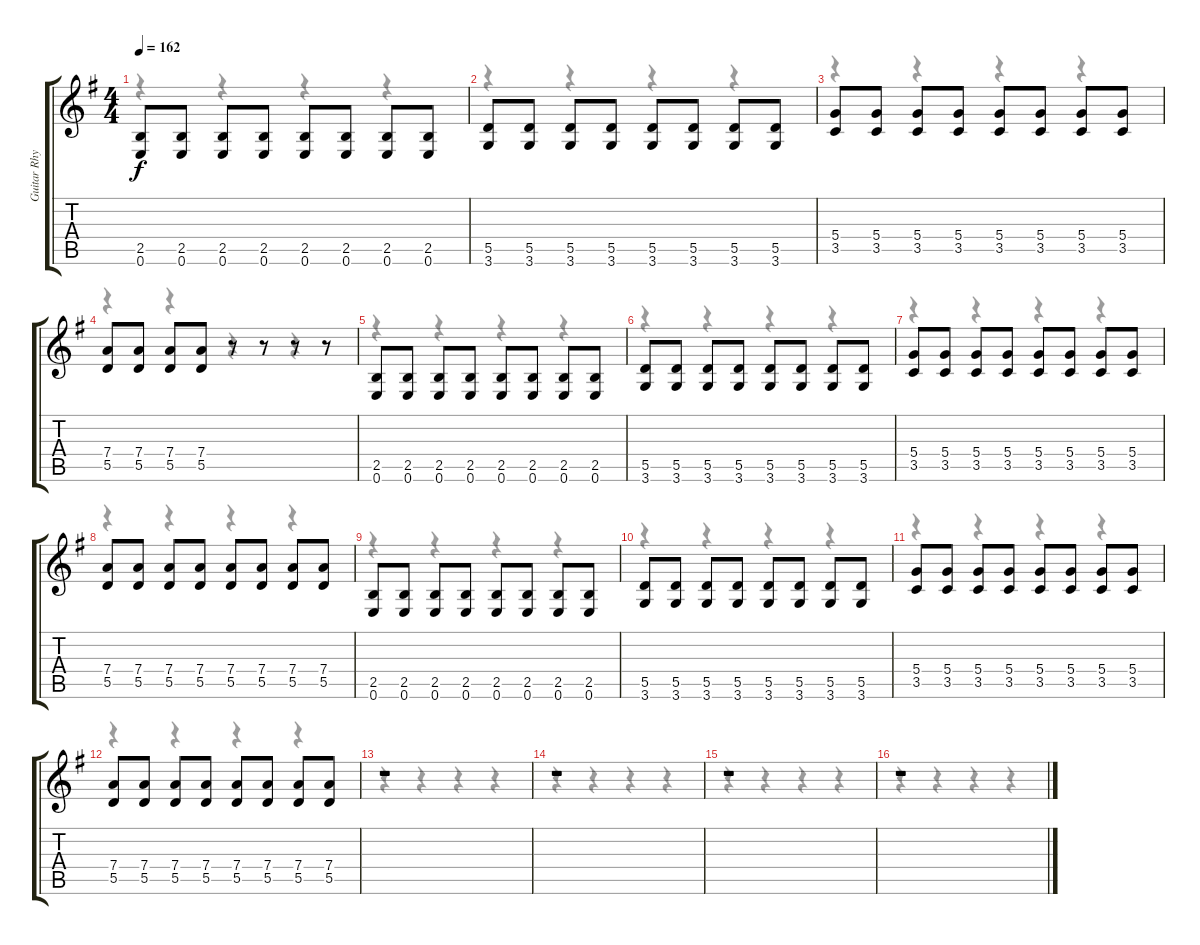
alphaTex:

\track ("Guitar Rhythm" "Guitar Rhy") {instrument distortionguitar}
\staff {score tabs}
\tuning (E4 B3 G3 D3 A2 E2) {hide}
\voice
\ts (4 4)
\tempo 162
\clef g2
\ks g
(2.5 0.6).8{dy f} (2.5 0.6).8 (2.5 0.6).8 (2.5 0.6).8 (2.5 0.6).8 (2.5 0.6).8 (2.5 0.6).8 (2.5 0.6).8 |
(5.5 3.6).8 (5.5 3.6).8 (5.5 3.6).8 (5.5 3.6).8 (5.5 3.6).8 (5.5 3.6).8 (5.5 3.6).8 (5.5 3.6).8 |
(5.4 3.5).8 (5.4 3.5).8 (5.4 3.5).8 (5.4 3.5).8 (5.4 3.5).8 (5.4 3.5).8 (5.4 3.5).8 (5.4 3.5).8 |
(7.4 5.5).8 (7.4 5.5).8 (7.4 5.5).8 (7.4 5.5).8 r.8 r.8 r.8 r.8 |
(2.5 0.6).8 (2.5 0.6).8 (2.5 0.6).8 (2.5 0.6).8 (2.5 0.6).8 (2.5 0.6).8 (2.5 0.6).8 (2.5 0.6).8 |
(5.5 3.6).8 (5.5 3.6).8 (5.5 3.6).8 (5.5 3.6).8 (5.5 3.6).8 (5.5 3.6).8 (5.5 3.6).8 (5.5 3.6).8 |
(5.4 3.5).8 (5.4 3.5).8 (5.4 3.5).8 (5.4 3.5).8 (5.4 3.5).8 (5.4 3.5).8 (5.4 3.5).8 (5.4 3.5).8 |
(7.4 5.5).8 (7.4 5.5).8 (7.4 5.5).8 (7.4 5.5).8 (7.4 5.5).8 (7.4 5.5).8 (7.4 5.5).8 (7.4 5.5).8 |
(2.5 0.6).8 (2.5 0.6).8 (2.5 0.6).8 (2.5 0.6).8 (2.5 0.6).8 (2.5 0.6).8 (2.5 0.6).8 (2.5 0.6).8 |
(5.5 3.6).8 (5.5 3.6).8 (5.5 3.6).8 (5.5 3.6).8 (5.5 3.6).8 (5.5 3.6).8 (5.5 3.6).8 (5.5 3.6).8 |
(5.4 3.5).8 (5.4 3.5).8 (5.4 3.5).8 (5.4 3.5).8 (5.4 3.5).8 (5.4 3.5).8 (5.4 3.5).8 (5.4 3.5).8 |
(7.4 5.5).8 (7.4 5.5).8 (7.4 5.5).8 (7.4 5.5).8 (7.4 5.5).8 (7.4 5.5).8 (7.4 5.5).8 (7.4 5.5).8 |
r.1 |
r.1 |
r.1 |
r.1
\voice
\clef g2
\ottava regular
\simile none
\ks g
r.4{dy f} r.4 r.4 r.4 |
r.4 r.4 r.4 r.4 |
r.4 r.4 r.4 r.4 |
r.4 r.4 r.4 r.4 |
r.4 r.4 r.4 r.4 |
r.4 r.4 r.4 r.4 |
r.4 r.4 r.4 r.4 |
r.4 r.4 r.4 r.4 |
r.4 r.4 r.4 r.4 |
r.4 r.4 r.4 r.4 |
r.4 r.4 r.4 r.4 |
r.4 r.4 r.4 r.4 |
r.4 r.4 r.4 r.4 |
r.4 r.4 r.4 r.4 |
r.4 r.4 r.4 r.4 |
r.4 r.4 r.4 r.4
